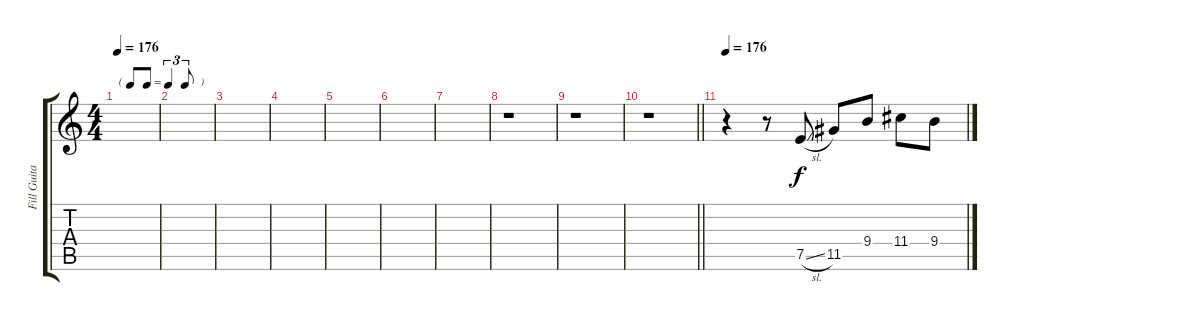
\track ("Fill Guitar" "Fill Guita") {instrument overdrivenguitar}
\staff {score tabs}
\tuning (E4 B3 G3 D3 A2 E2) {hide}
\ts (4 4)
\tf triplet8th
\tempo 176
\clef g2
\ks c
|
|
|
|
|
|
|
r.1 |
r.1 |
\barLineRight lightlight
r.1 |
\tempo 176
r.4 r.8 7.5{sl}.8 11.5.8 9.4.8 11.4.8 9.4.8
